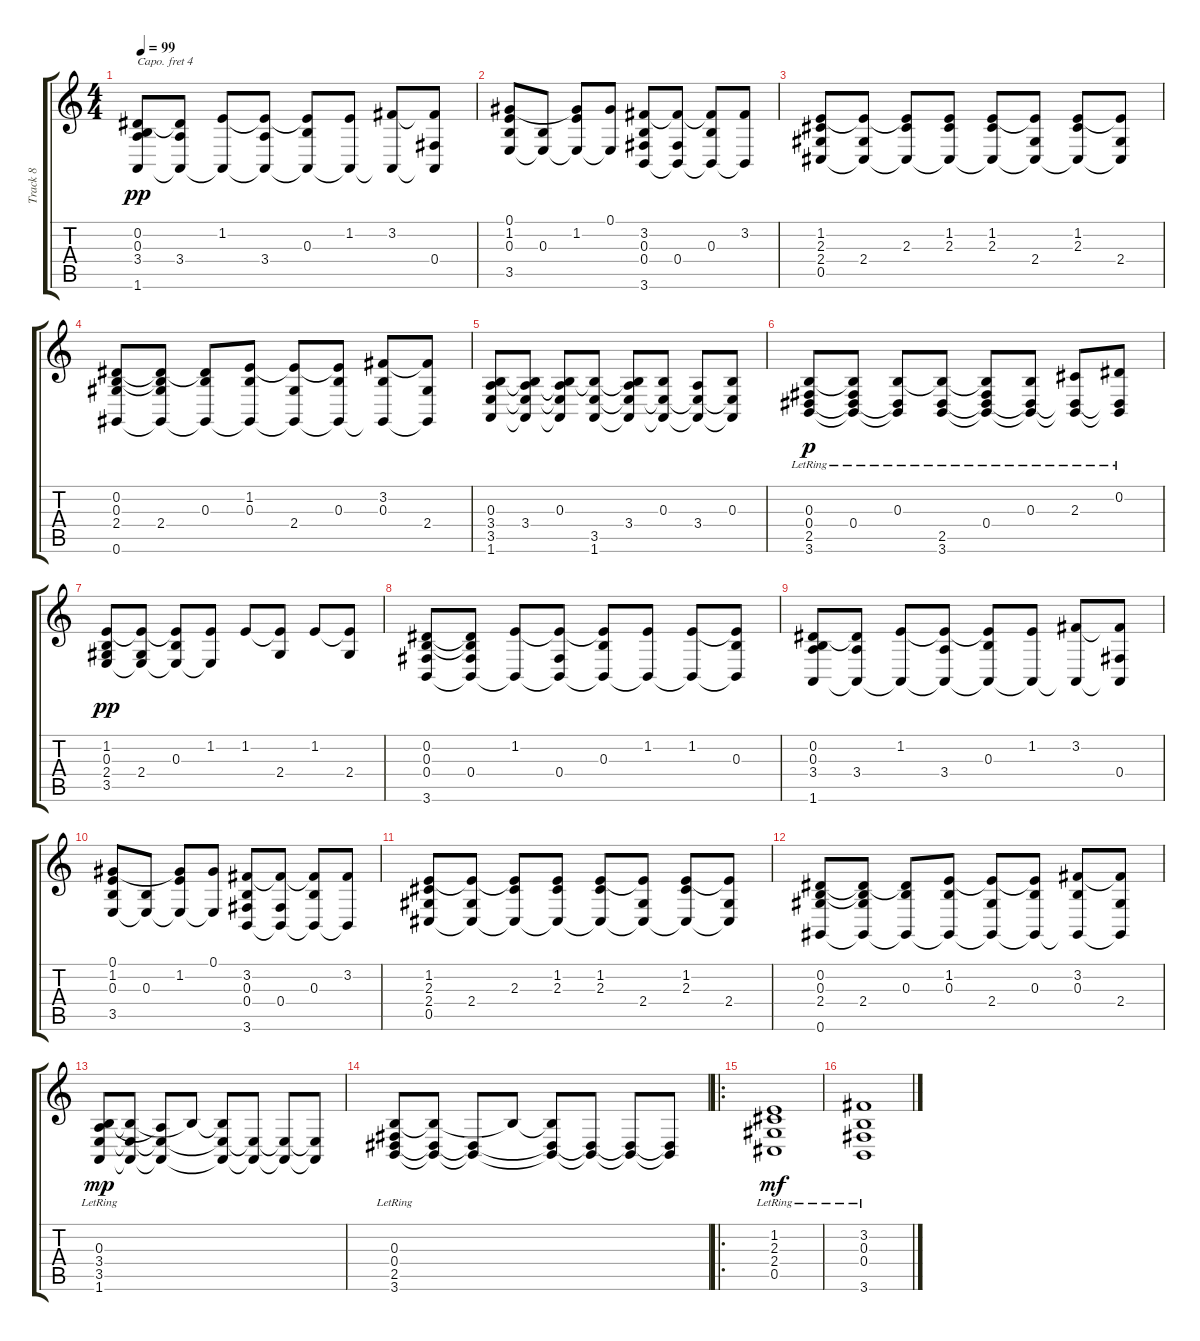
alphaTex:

\track ("Track 8" "Track 8") {instrument stringensemble1}
\staff {score tabs}
\capo 4
\tuning (E4 B3 G3 D3 A2 E2) {hide}
\ts (4 4)
\tempo 99
\clef g2
\ks c
(0.2 0.3 3.4 1.6).8{dy pp} (0.2{t} 3.4 1.6{t}).8 (1.2 1.6{t}).8 (1.2{t} 3.4 1.6{t}).8 (1.2{t} 0.3 1.6{t}).8 (1.2 1.6{t}).8 (3.2 1.6{t}).8 (3.2{t} 0.4 1.6{t}).8 |
(0.1 1.2 0.3 3.5).8 (0.3 3.5{t}).8 (0.1{t} 1.2 3.5{t}).8 (0.1 3.5{t}).8 (3.2 0.3 0.4 3.6).8 (3.2{t} 0.4 3.6{t}).8 (3.2{t} 0.3 3.6{t}).8 (3.2 3.6{t}).8 |
(1.2 2.3 2.4 0.5).8 (1.2{t} 2.4 0.5{t}).8 (1.2{t} 2.3 0.5{t}).8 (1.2 2.3 0.5{t}).8 (1.2 2.3 0.5{t}).8 (1.2{t} 2.4 0.5{t}).8 (1.2 2.3 0.5{t}).8 (1.2{t} 2.4 0.5{t}).8 |
(0.2 0.3 2.4 0.6).8 (0.2{t} 0.3{t} 2.4 0.6{t}).8 (0.2{t} 0.3 0.6{t}).8 (1.2 0.3 0.6{t}).8 (1.2{t} 2.4 0.6{t}).8 (1.2{t} 0.3 0.6{t}).8 (3.2 0.3 0.6{t}).8 (3.2{t} 2.4 0.6{t}).8 |
(0.3 3.4 3.5 1.6).8 (0.3{t} 3.4 3.5{t} 1.6{t}).8 (0.3 3.4{t} 3.5{t} 1.6{t}).8 (0.3{t} 3.5 1.6).8 (0.3{t} 3.4 3.5{t} 1.6{t}).8 (0.3 3.5{t} 1.6{t}).8 (3.4 3.5{t} 1.6{t}).8 (0.3 3.5{t} 1.6{t}).8 |
(0.3{lr} 0.4{lr} 2.5{lr} 3.6{lr}).8{dy p} (0.3{t} 0.4{lr} 2.5{t} 3.6{t}).8 (0.3{lr} 2.5{t} 3.6{t}).8 (0.3{t} 2.5{lr} 3.6{lr}).8 (0.3{t} 0.4{lr} 2.5{t} 3.6{t}).8 (0.3{lr} 2.5{t} 3.6{t}).8 (2.3{lr} 2.5{t} 3.6{t}).8 (0.2{lr} 2.5{t} 3.6{t}).8 |
(1.2 0.3 2.4 3.5).8{dy pp} (1.2{t} 2.4 3.5{t}).8 (1.2{t} 0.3 3.5{t}).8 (1.2 3.5{t}).8 1.2.8 (1.2{t} 2.4).8 1.2.8 (1.2{t} 2.4).8 |
(0.2 0.3 0.4 3.6).8 (0.2{t} 0.3{t} 0.4 3.6{t}).8 (1.2 3.6{t}).8 (1.2{t} 0.4 3.6{t}).8 (1.2{t} 0.3 3.6{t}).8 (1.2 3.6{t}).8 (1.2 3.6{t}).8 (1.2{t} 0.3 3.6{t}).8 |
(0.2 0.3 3.4 1.6).8 (0.2{t} 3.4 1.6{t}).8 (1.2 1.6{t}).8 (1.2{t} 3.4 1.6{t}).8 (1.2{t} 0.3 1.6{t}).8 (1.2 1.6{t}).8 (3.2 1.6{t}).8 (3.2{t} 0.4 1.6{t}).8 |
(0.1 1.2 0.3 3.5).8 (0.3 3.5{t}).8 (0.1{t} 1.2 3.5{t}).8 (0.1 3.5{t}).8 (3.2 0.3 0.4 3.6).8 (3.2{t} 0.4 3.6{t}).8 (3.2{t} 0.3 3.6{t}).8 (3.2 3.6{t}).8 |
(1.2 2.3 2.4 0.5).8 (1.2{t} 2.4 0.5{t}).8 (1.2{t} 2.3 0.5{t}).8 (1.2 2.3 0.5{t}).8 (1.2 2.3 0.5{t}).8 (1.2{t} 2.4 0.5{t}).8 (1.2 2.3 0.5{t}).8 (1.2{t} 2.4 0.5{t}).8 |
(0.2 0.3 2.4 0.6).8 (0.2{t} 0.3{t} 2.4 0.6{t}).8 (0.2{t} 0.3 0.6{t}).8 (1.2 0.3 0.6{t}).8 (1.2{t} 2.4 0.6{t}).8 (1.2{t} 0.3 0.6{t}).8 (3.2 0.3 0.6{t}).8 (3.2{t} 2.4 0.6{t}).8 |
(0.3{lr} 3.4{lr} 3.5{lr} 1.6{lr}).8{dy mp} (0.3{t} 3.5{t} 1.6{t}).8 (3.4{t} 3.5{t} 1.6{t}).8 0.3{t}.8 (0.3{t} 3.5{t} 1.6{t}).8 (3.5{t} 1.6{t}).8 (3.5{t} 1.6{t}).8 (3.5{t} 1.6{t}).8 |
(0.3{lr} 0.4{lr} 2.5{lr} 3.6{lr}).8 (0.3{t} 2.5{t} 3.6{t}).8 (2.5{t} 3.6{t}).8 0.3{t}.8 (0.3{t} 2.5{t} 3.6{t}).8 (2.5{t} 3.6{t}).8 (2.5{t} 3.6{t}).8 (2.5{t} 3.6{t}).8 |
\ro
(1.2 2.3 2.4 0.5{lr}).1{dy mf} |
(3.2{lr} 0.3{lr} 0.4{lr} 3.6{lr}).1
